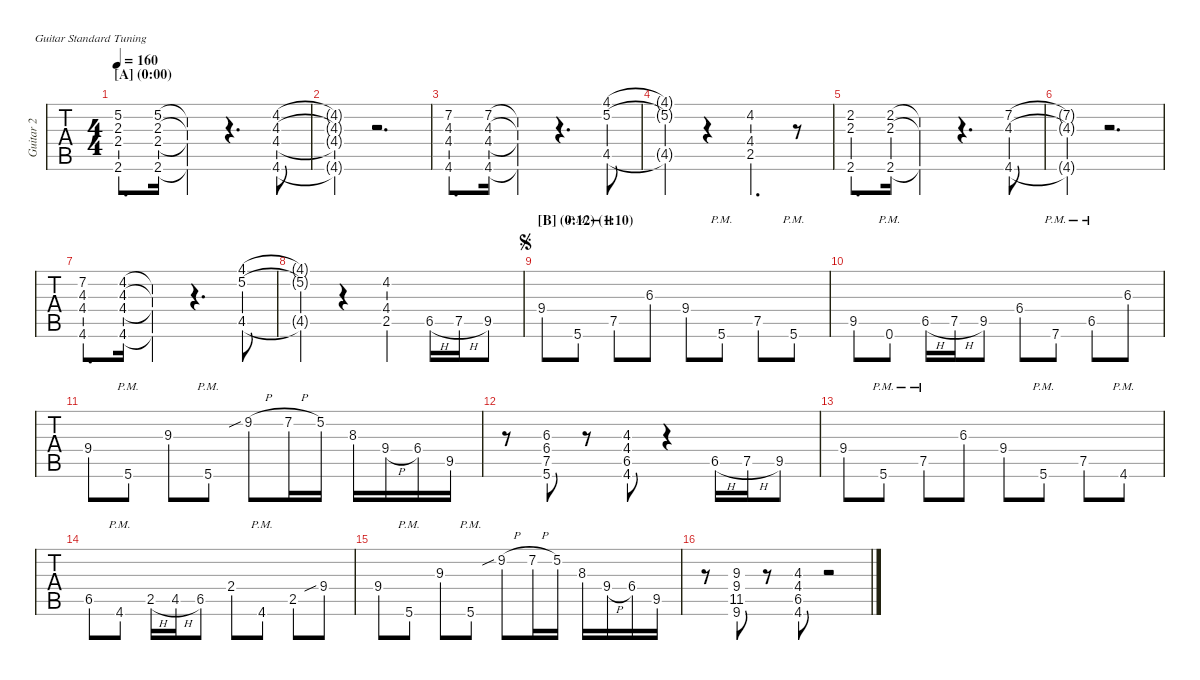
\defaultSystemsLayout 4
\hideDynamics
\bracketExtendMode nobrackets
\multiTrackTrackNamePolicy allsystems
\firstSystemTrackNameMode fullname
\otherSystemsTrackNameMode fullname
\otherSystemsTrackNameOrientation horizontal
\track ("Guitar 2" "Guitar 2") {instrument overdrivenguitar}
\staff {tabs}
\tuning (E4 B3 G3 D3 A2 E2)
\ts (4 4)
\beaming (8 2 2 2 2)
\section ("A" "(0:00)")
\scale
1.02129
\tempo 160
\accidentals auto
\clef g2
\ottava regular
\simile none
\ks c
(2.6{st acc #} 5.2{st} 2.4{st} 2.3{st}).8{d dy mf instrument overdrivenguitar} (2.6{acc #} 5.2 2.4 2.3).16 (2.6{t acc #} 5.2{t} 2.4{t} 2.3{t}).4 r.4{d} (4.2{acc #} 4.3 4.4{acc #} 4.6{acc #}).8 |
\scale
0.978712 (4.2{t acc #} 4.3{t} 4.4{t acc #} 4.6{t acc #}).4 r.2{d} |
\scale
1.02054 (7.2{st acc #} 4.3{st} 4.6{st acc #} 4.4{st acc #}).8{d} (7.2{acc #} 4.3 4.6{acc #} 4.4{acc #}).16 (7.2{t acc #} 4.3{t} 4.6{t acc #} 4.4{t acc #}).4 r.4{d} (4.1{acc #} 5.2 4.5{acc #}).8 |
\scale
0.979465 (4.1{t acc #} 5.2{t} 4.5{t acc #}).4 r.4 (4.2{acc #} 4.4{acc #} 2.5).4{d} r.8 |
(2.3{st} 2.6{st acc #} 2.2{st acc #}).8{d} (2.3 2.6{acc #} 2.2{acc #}).16 (2.3{t} 2.6{t acc #} 2.2{t acc #}).4 r.4{d} (7.2{acc #} 4.3 4.6{acc #}).8 |
(7.2{t acc #} 4.3{t} 4.6{t acc #}).4 r.2{d} |
\scale
1.02442 (7.2{st acc #} 4.3{st} 4.6{st acc #} 4.4{st acc #}).8{d} (4.2{acc #} 4.3 4.6{acc #} 4.4{acc #}).16 (4.2{t acc #} 4.3{t} 4.6{t acc #} 4.4{t acc #}).4 r.4{d} (4.1{acc #} 5.2 4.5{acc #}).8 |
\scale
0.975579 (4.1{t acc #} 5.2{t} 4.5{t acc #}).4{instrument overdrivenguitar} r.4 (4.2{acc #} 4.4{acc #} 2.5).4 6.5{h acc #}.16 7.5{h}.16 9.5{acc #}.8 |
\section ("B" "(0:12) (1:10)")
\scale
1.00553
\jump segno
9.4.8 5.6{pm}.8 7.5{pm}.8 6.3{acc #}.8 9.4.8 5.6{pm}.8 7.5.8 5.6{pm}.8 |
\scale
0.995212 9.5{acc #}.8 0.6{pm}.8 6.5{h acc #}.16 7.5{h}.16 9.5{acc #}.8 6.4{acc #}.8 7.6{pm}.8 6.5{pm acc #}.8 6.3{acc #}.8 |
\scale
0.999255 9.4.8 5.6{pm}.8 9.3.8 5.6{pm}.8 9.2{sib h acc #}.8 7.2{h acc #}.16 5.2.16 8.3{acc #}.16 9.4{h}.16 6.4{acc #}.16 9.5{acc #}.16 |
\scale
1.00634 r.8 (6.4{acc #} 7.5 5.6 6.3{acc #}).8 r.8 (4.4{acc #} 6.5{acc #} 4.6{acc #} 4.3).8 r.4 6.5{h acc #}.16 7.5{h}.16 9.5{acc #}.8 |
\scale
0.996015 9.4.8 5.6{pm}.8 7.5{pm}.8 6.3{acc #}.8 9.4.8 5.6{pm}.8 7.5.8 4.6{pm acc #}.8 |
\scale
0.997646 6.5{acc #}.8 4.6{pm acc #}.8 2.5{h}.16 4.5{h acc #}.16 6.5{acc #}.8 2.4.8 4.6{pm acc #}.8 2.5.8 9.4{sib}.8 |
\scale
1.02014 9.4.8 5.6{pm}.8 9.3.8 5.6{pm}.8 9.2{sib h acc #}.8 7.2{h acc #}.16 5.2.16 8.3{acc #}.16 9.4{h}.16 6.4{acc #}.16 9.5{acc #}.16 |
\scale
0.979862 r.8 (9.3 9.4 9.6{acc #} 11.5{acc #}).8 r.8 (4.4{acc #} 6.5{acc #} 4.6{acc #} 4.3).8 r.2
